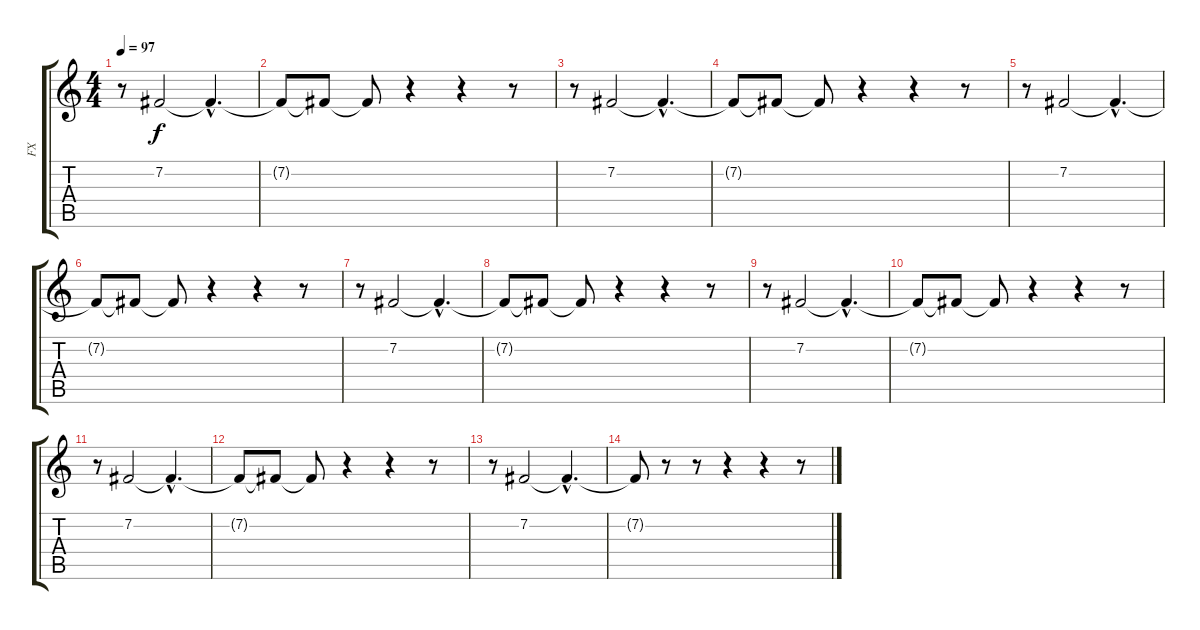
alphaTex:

\track ("FX" "FX") {instrument seashore}
\staff {score tabs}
\tuning (E4 B3 G3 D3 A2 D2) {hide}
\ts (4 4)
\tempo 97
\clef g2
\ks c
r.8{dy f volume 8} 7.2.2 7.2{hac t}.4{d volume 3} |
7.2{t}.8 7.2{t}.8{volume 0} 7.2{t}.8 r.4 r.4 r.8 |
r.8{volume 8} 7.2.2 7.2{hac t}.4{d volume 3} |
7.2{t}.8 7.2{t}.8{volume 0} 7.2{t}.8 r.4 r.4 r.8 |
r.8{volume 8} 7.2.2 7.2{hac t}.4{d volume 3} |
7.2{t}.8 7.2{t}.8{volume 0} 7.2{t}.8 r.4 r.4 r.8 |
r.8{volume 8} 7.2.2 7.2{hac t}.4{d volume 3} |
7.2{t}.8 7.2{t}.8{volume 0} 7.2{t}.8 r.4 r.4 r.8 |
r.8{volume 8} 7.2.2 7.2{hac t}.4{d volume 3} |
7.2{t}.8 7.2{t}.8{volume 0} 7.2{t}.8 r.4 r.4 r.8 |
r.8{volume 8} 7.2.2 7.2{hac t}.4{d volume 3} |
7.2{t}.8 7.2{t}.8{volume 0} 7.2{t}.8 r.4 r.4 r.8 |
r.8{volume 5} 7.2.2 7.2{hac t}.4{d volume 2} |
7.2{t}.8 r.8{volume 1} r.8 r.4 r.4 r.8
